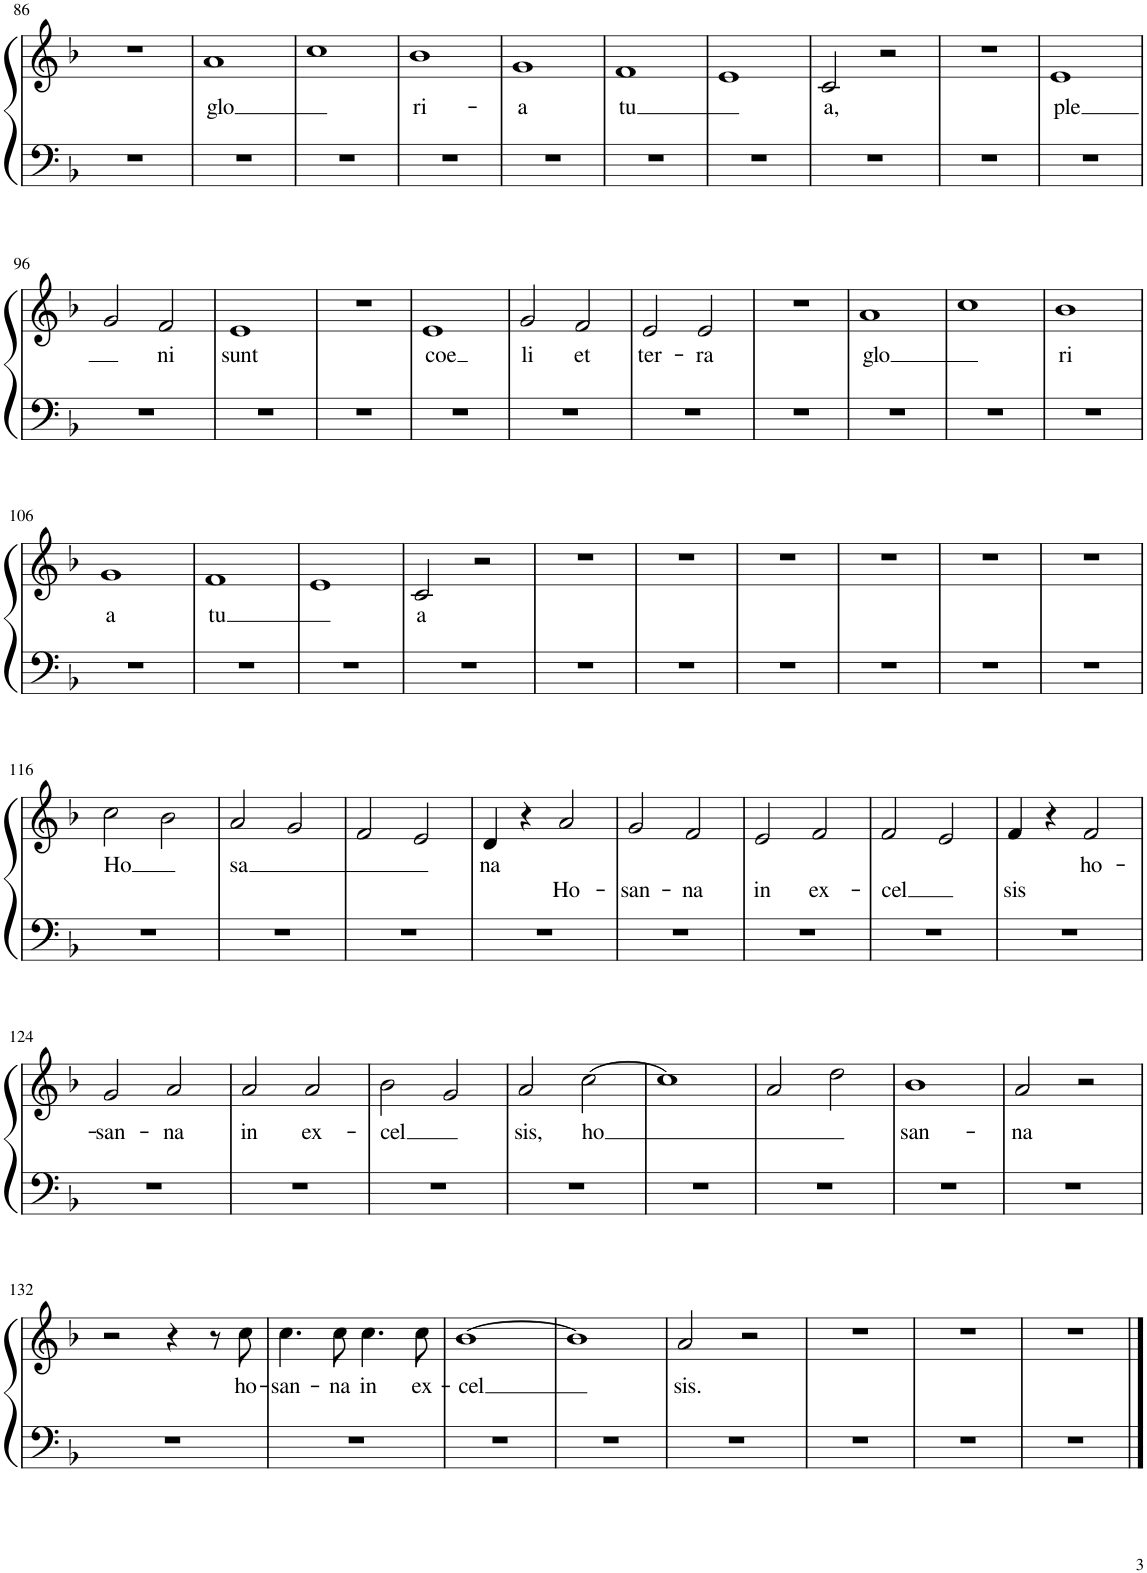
**kern	**kern	**text	**text
*part1	*part1	*part1	*part1
*staff2	*staff1	*staff1	*staff1
*I"Piano	*	*	*
*I'Pno.	*	*	*
!!LO:PB:g=z
*clefF4	*clefG2	*	*
*k[b-]	*k[b-]	*	*
*M2/2	*M2/2	*	*
*met(c|)	*met(c|)	*	*
=86	=86	=86	=86
1r	1r	.	.
=87	=87	=87	=87
!	!	!LO:LY:b	!
1r	1a	glo	.
=88	=88	=88	=88
1r	1cc	.	.
=89	=89	=89	=89
!	!	!LO:LY:b	!
1r	1b-	ri-	.
=90	=90	=90	=90
!	!	!LO:LY:b	!
1r	1g	-a	.
=91	=91	=91	=91
!	!	!LO:LY:b	!
1r	1f	tu	.
=92	=92	=92	=92
1r	1e	.	.
=93	=93	=93	=93
!	!	!LO:LY:b	!
1r	2c/	a,	.
.	2r	.	.
=94	=94	=94	=94
1r	1r	.	.
=95	=95	=95	=95
!	!	!LO:LY:b	!
1r	1e	ple	.
!!LO:LB:g=z
=96	=96	=96	=96
1r	2g/	.	.
!	!	!LO:LY:b	!
.	2f/	ni	.
=97	=97	=97	=97
!	!	!LO:LY:b	!
1r	1e	sunt	.
=98	=98	=98	=98
1r	1r	.	.
=99	=99	=99	=99
!	!	!LO:LY:b	!
1r	1e	coe	.
=100	=100	=100	=100
!	!	!LO:LY:b	!
1r	2g/	li	.
!	!	!LO:LY:b	!
.	2f/	et	.
=101	=101	=101	=101
!	!	!LO:LY:b	!
1r	2e/	ter-	.
!	!	!LO:LY:b	!
.	2e/	-ra	.
=102	=102	=102	=102
1r	1r	.	.
=103	=103	=103	=103
!	!	!LO:LY:b	!
1r	1a	glo	.
=104	=104	=104	=104
1r	1cc	.	.
=105	=105	=105	=105
!	!	!LO:LY:b	!
1r	1b-	ri	.
!!LO:LB:g=z
=106	=106	=106	=106
!	!	!LO:LY:b	!
1r	1g	a	.
=107	=107	=107	=107
!	!	!LO:LY:b	!
1r	1f	tu	.
=108	=108	=108	=108
1r	1e	.	.
=109	=109	=109	=109
!	!	!LO:LY:b	!
1r	2c/	a	.
.	2r	.	.
=110	=110	=110	=110
1r	1r	.	.
=111	=111	=111	=111
1r	1r	.	.
=112	=112	=112	=112
1r	1r	.	.
=113	=113	=113	=113
1r	1r	.	.
=114	=114	=114	=114
1r	1r	.	.
=115	=115	=115	=115
1r	1r	.	.
!!LO:LB:g=z
=116	=116	=116	=116
!	!	!LO:LY:b	!
1r	2cc\	Ho	.
.	2b-\	.	.
=117	=117	=117	=117
!	!	!LO:LY:b	!
1r	2a/	sa	.
.	2g/	.	.
=118	=118	=118	=118
1r	2f/	.	.
.	2e/	.	.
=119	=119	=119	=119
!	!	!LO:LY:b	!
1r	4d/	na	.
.	4r	.	.
!	!	!	!LO:LY:b
.	2a/	.	Ho-
=120	=120	=120	=120
!	!	!	!LO:LY:b
1r	2g/	.	-san-
!	!	!	!LO:LY:b
.	2f/	.	-na
=121	=121	=121	=121
!	!	!	!LO:LY:b
1r	2e/	.	in
!	!	!	!LO:LY:b
.	2f/	.	ex-
=122	=122	=122	=122
!	!	!	!LO:LY:b
1r	2f/	.	-cel
.	2e/	.	.
=123	=123	=123	=123
!	!	!	!LO:LY:b
1r	4f/	.	sis
.	4r	.	.
!	!	!LO:LY:b	!
.	2f/	ho-	.
!!LO:LB:g=z
=124	=124	=124	=124
!	!	!LO:LY:b	!
1r	2g/	-san-	.
!	!	!LO:LY:b	!
.	2a/	-na	.
=125	=125	=125	=125
!	!	!LO:LY:b	!
1r	2a/	in	.
!	!	!LO:LY:b	!
.	2a/	ex-	.
=126	=126	=126	=126
!	!	!LO:LY:b	!
1r	2b-\	-cel	.
.	2g/	.	.
=127	=127	=127	=127
!	!	!LO:LY:b	!
1r	2a/	sis,	.
!	!	!LO:LY:b	!
.	[2cc\	ho	.
=128	=128	=128	=128
1r	1cc]	.	.
=129	=129	=129	=129
1r	2a/	.	.
.	2dd\	.	.
=130	=130	=130	=130
!	!	!LO:LY:b	!
1r	1b-	san-	.
=131	=131	=131	=131
!	!	!LO:LY:b	!
1r	2a/	-na	.
.	2r	.	.
!!LO:LB:g=z
=132	=132	=132	=132
1r	2r	.	.
.	4r	.	.
.	8r	.	.
!	!	!LO:LY:b	!
.	8cc\	ho-	.
=133	=133	=133	=133
!	!	!LO:LY:b	!
1r	4.cc\	-san-	.
!	!	!LO:LY:b	!
.	8cc\	-na	.
!	!	!LO:LY:b	!
.	4.cc\	in	.
!	!	!LO:LY:b	!
.	8cc\	ex-	.
=134	=134	=134	=134
!	!	!LO:LY:b	!
1r	[1b-	-cel	.
=135	=135	=135	=135
1r	1b-]	.	.
=136	=136	=136	=136
!	!	!LO:LY:b	!
1r	2a/	sis.	.
.	2r	.	.
=137	=137	=137	=137
1r	1r	.	.
=138	=138	=138	=138
1r	1r	.	.
=139	=139	=139	=139
1r	1r	.	.
==	==	==	==
*-	*-	*-	*-
